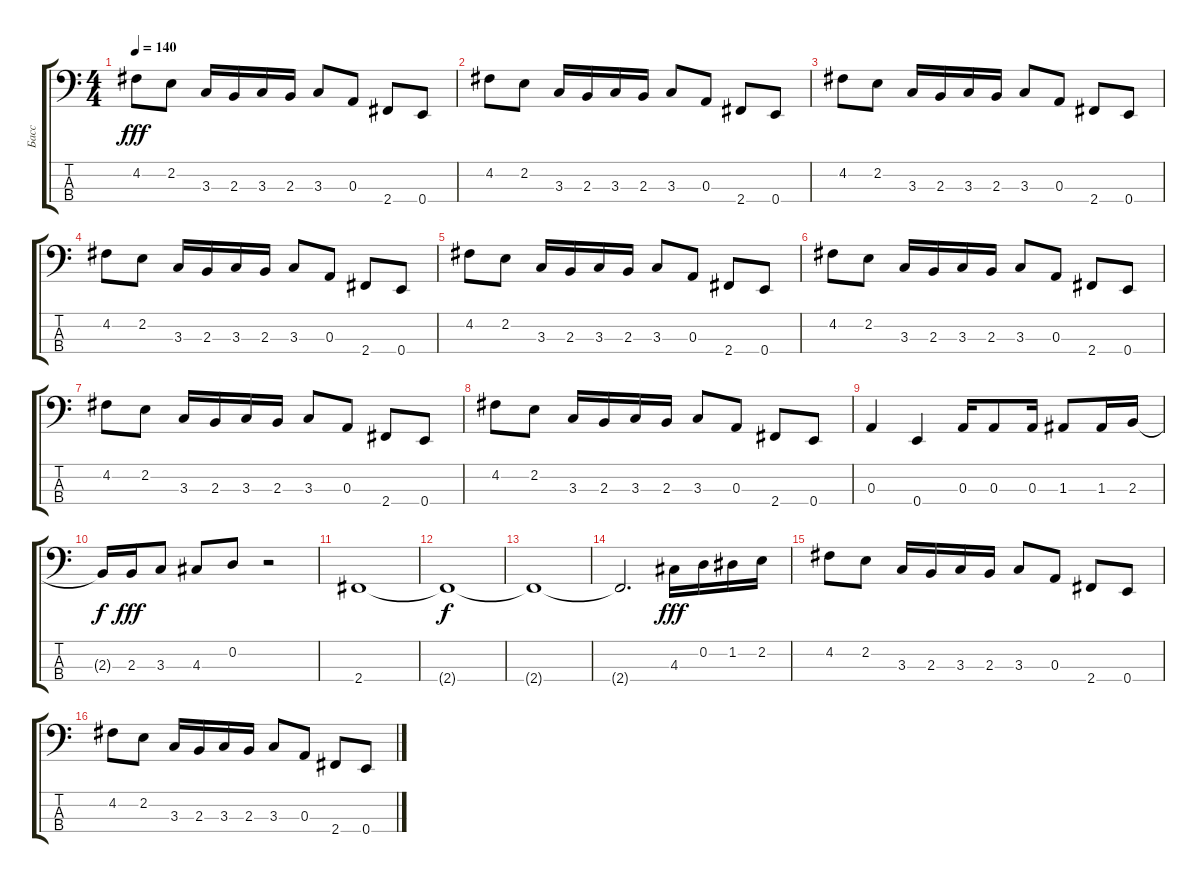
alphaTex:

\track ("Басс" "Басс") {instrument electricbasspick}
\staff {score tabs}
\tuning (G2 D2 A1 E1) {hide}
\ts (4 4)
\tempo 140
\clef f4
\ks c
4.2.8{dy fff} 2.2.8 3.3.16 2.3.16 3.3.16 2.3.16 3.3.8 0.3.8 2.4.8 0.4.8 |
4.2.8 2.2.8 3.3.16 2.3.16 3.3.16 2.3.16 3.3.8 0.3.8 2.4.8 0.4.8 |
4.2.8 2.2.8 3.3.16 2.3.16 3.3.16 2.3.16 3.3.8 0.3.8 2.4.8 0.4.8 |
4.2.8 2.2.8 3.3.16 2.3.16 3.3.16 2.3.16 3.3.8 0.3.8 2.4.8 0.4.8 |
4.2.8 2.2.8 3.3.16 2.3.16 3.3.16 2.3.16 3.3.8 0.3.8 2.4.8 0.4.8 |
4.2.8 2.2.8 3.3.16 2.3.16 3.3.16 2.3.16 3.3.8 0.3.8 2.4.8 0.4.8 |
4.2.8 2.2.8 3.3.16 2.3.16 3.3.16 2.3.16 3.3.8 0.3.8 2.4.8 0.4.8 |
4.2.8 2.2.8 3.3.16 2.3.16 3.3.16 2.3.16 3.3.8 0.3.8 2.4.8 0.4.8 |
0.3.4 0.4.4 0.3.16 0.3.8 0.3.16 1.3.8 1.3.16 2.3.16 |
2.3{t}.16{dy f} 2.3.16{dy fff} 3.3.8 4.3.8 0.2.8 r.2 |
2.4.1 |
2.4{t}.1{dy f} |
2.4{t}.1 |
2.4{t}.2{d} 4.3.16{dy fff} 0.2.16 1.2.16 2.2.16 |
4.2.8 2.2.8 3.3.16 2.3.16 3.3.16 2.3.16 3.3.8 0.3.8 2.4.8 0.4.8 |
4.2.8 2.2.8 3.3.16 2.3.16 3.3.16 2.3.16 3.3.8 0.3.8 2.4.8 0.4.8
